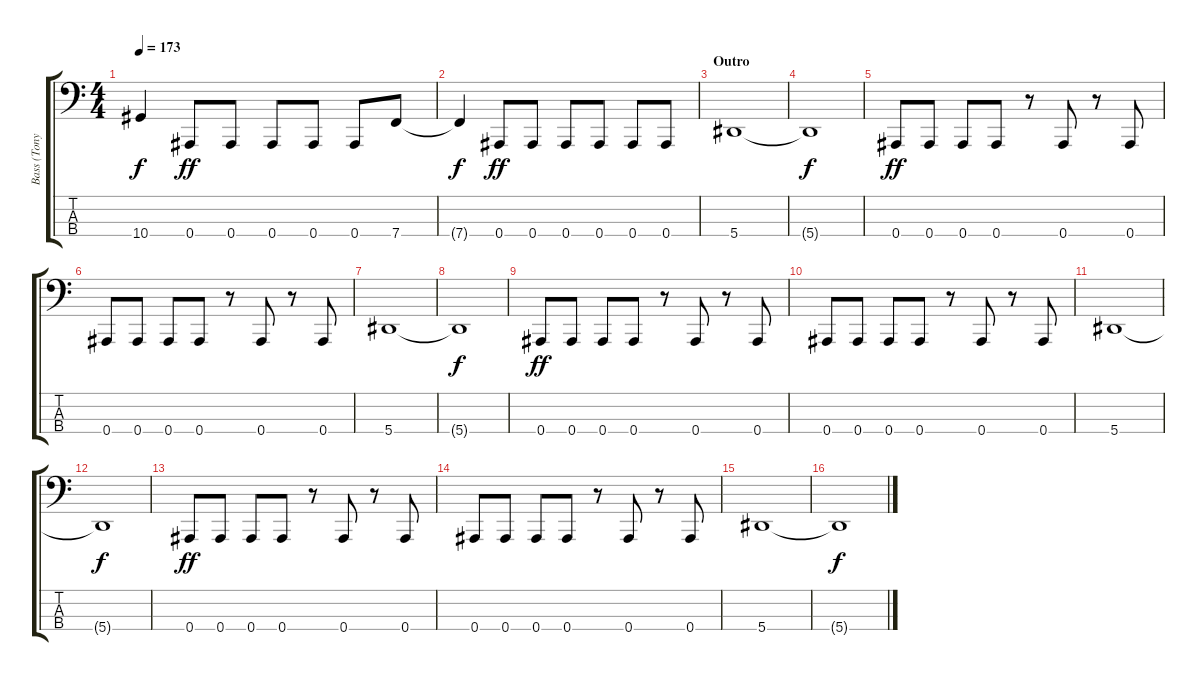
\track ("Bass (Tony Campos)" "Bass (Tony") {instrument slapbass2}
\staff {score tabs}
\tuning (Eb2 Bb1 F1 Bb0) {hide}
\ts (4 4)
\tempo 173
\clef f4
\ks c
10.4{t}.4{dy f} 0.4.8{dy ff} 0.4.8 0.4.8 0.4.8 0.4.8 7.4.8 |
7.4{t}.4{dy f} 0.4.8{dy ff} 0.4.8 0.4.8 0.4.8 0.4.8 0.4.8 |
\section ("" "Outro")
5.4.1 |
5.4{t}.1{dy f} |
0.4.8{dy ff} 0.4.8 0.4.8 0.4.8 r.8 0.4.8 r.8 0.4.8 |
0.4.8 0.4.8 0.4.8 0.4.8 r.8 0.4.8 r.8 0.4.8 |
5.4.1 |
5.4{t}.1{dy f} |
0.4.8{dy ff} 0.4.8 0.4.8 0.4.8 r.8 0.4.8 r.8 0.4.8 |
0.4.8 0.4.8 0.4.8 0.4.8 r.8 0.4.8 r.8 0.4.8 |
5.4.1 |
5.4{t}.1{dy f} |
0.4.8{dy ff} 0.4.8 0.4.8 0.4.8 r.8 0.4.8 r.8 0.4.8 |
0.4.8 0.4.8 0.4.8 0.4.8 r.8 0.4.8 r.8 0.4.8 |
5.4.1 |
5.4{t}.1{dy f}
